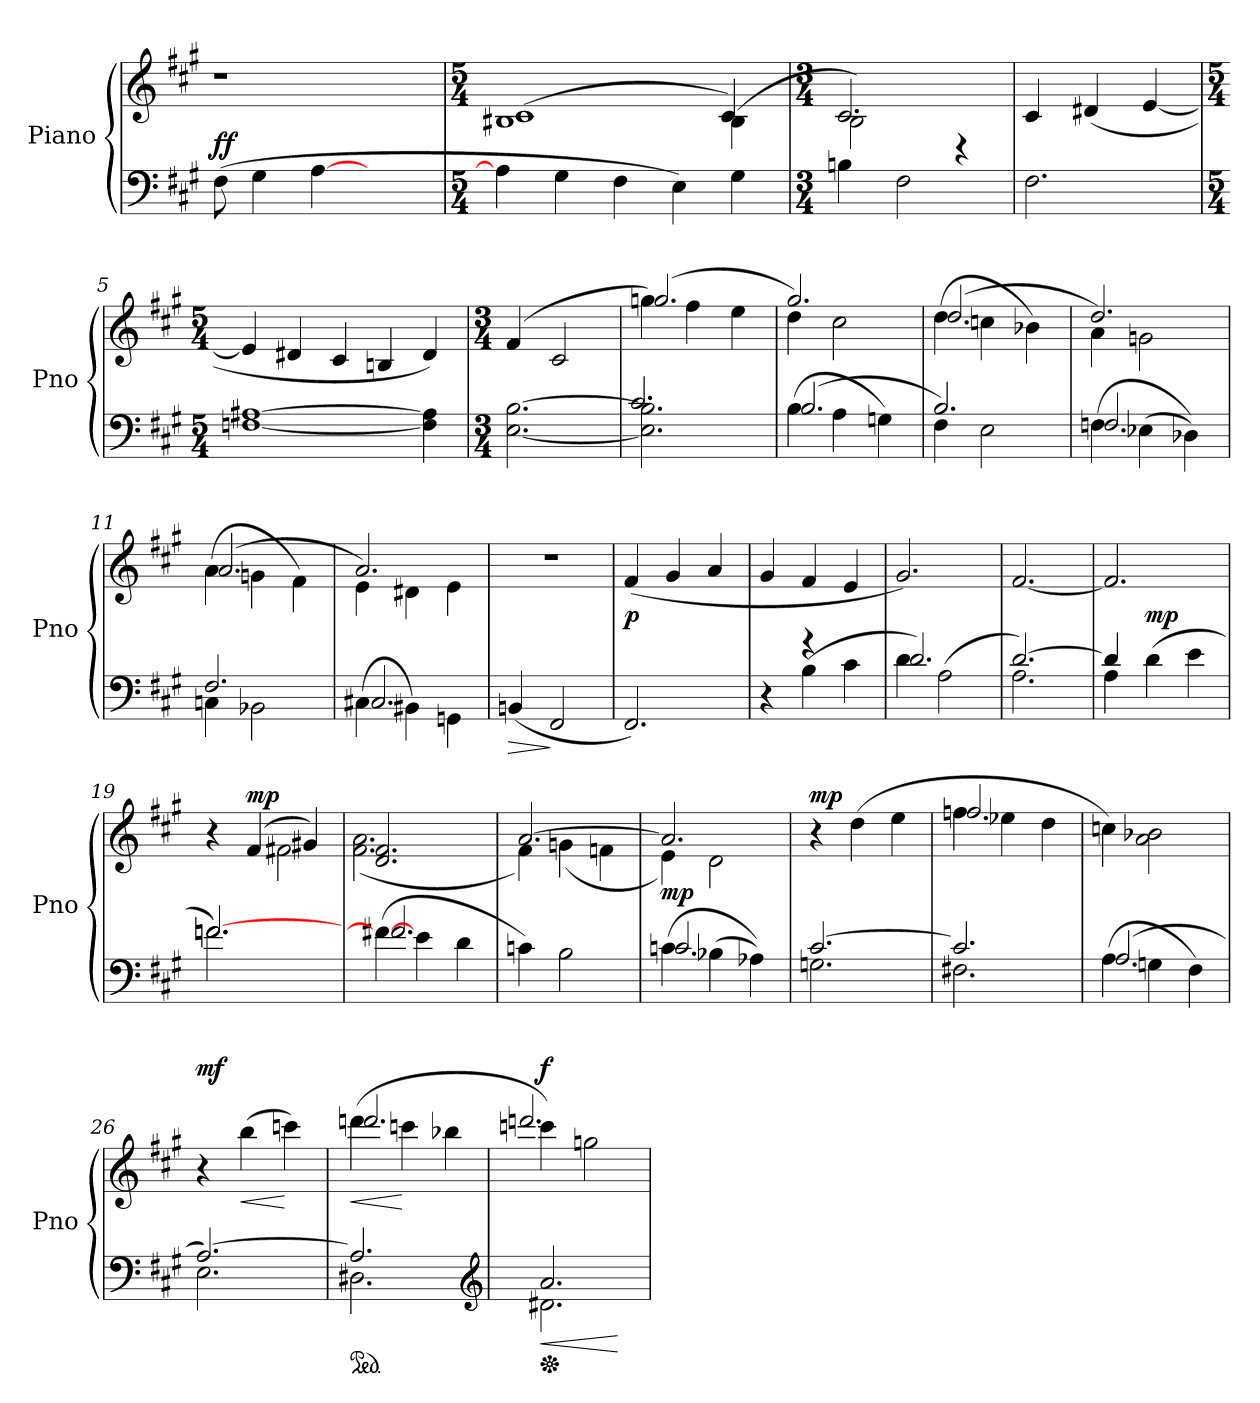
**kern	**dynam	**kern	**dynam
*part2	*part2	*part1	*part1
*staff2	*staff2	*staff1	*staff1
*I"Piano	*	*I"Piano	*
*I'Pno	*	*I'Pno	*
*clefF4	*	*clefG2	*
*k[f#c#g#]	*	*k[f#c#g#]	*
=1	=1	=1	=1
!	!LO:DY:a	!LO:N:vis=1	!
(8F#\	ff	1r	.
4G#\	.	.	.
[4A\	.	.	.
4.ryy	.	.	.
=2	=2	=2	=2
*M5/4	*	*M5/4	*
*	*	*^	*
4A\]	.	1B#X\	(1c#\	.
4G#\	.	.	.	.
4F#\	.	.	.	.
4E\)	.	.	.	.
4G#\	.	(4B#\	4c#/)	.
=3	=3	=3	=3	=3
*M3/4	*	*M3/4	*	*
4Bn\	.	2.c#/	2B\)	.
2F#\	.	.	.	.
.	.	.	4r	.
*	*	*v	*v	*
=4	=4	=4	=4
2.F#\	.	4c#/	.
.	.	(4d#X/	.
.	.	[4e/	.
=5	=5	=5	=5
*M5/4	*	*M5/4	*
[1Fn\ [1A#X\	.	4e/]	.
.	.	4d#X/	.
.	.	4c#/	.
.	.	4Bn/	.
4F\] 4A#\]	.	4d#/)	.
!!LO:LB:g=z
=6	=6	=6	=6
*M3/4	*	*M3/4	*
[2.E\ [2.B\	.	(4f#/	.
.	.	2c#/	.
=7	=7	=7	=7
*^	*	*^	*
2.E\] 2.B\]	2.c#/	.	4ggn\)	(2.gg/	.
.	.	.	4ff#\	.	.
.	.	.	4ee\	.	.
=8	=8	=8	=8	=8	=8
(4B\	(2.B/	.	2.gg#/	4dd\)	.
4A\	.	.	.	2cc#\	.
4Gn\)	.	.	.	.	.
=9	=9	=9	=9	=9	=9
2.B/	4F#\)	.	(4dd\	(2.dd/	.
.	2E\	.	4ccn\	.	.
.	.	.	4b-X\)	.	.
=10	=10	=10	=10	=10	=10
(4Fn\	2.F/	.	2.dd/	4a\)	.
(4E-X\	.	.	.	2gn\	.
4D-X\))	.	.	.	.	.
=11	=11	=11	=11	=11	=11
2.F#/	4Cn\	.	(4a\	(2.a/	.
.	2BB-X\	.	4gn\	.	.
.	.	.	4f#\)	.	.
=12	=12	=12	=12	=12	=12
(4C#X\	2.C#/	.	2.a/	4e\)	.
4BB#X\)	.	.	.	4d#X\	.
4GGn\	.	.	.	4e\	.
*v	*v	*	*	*	*
!!LO:LB:g=z
=13	=13	=13	=13	=13
!	!LO:HP:b	!LO:N:vis=1	!	!
*	*	*v	*v	*
(4BBn/	>	2.r	.
2FF#/	]	.	.
=14	=14	=14	=14
!	!LO:DY:a	!	!
2.FF#/)	p	(4f#/	.
.	.	4g#/	.
.	.	4a/	.
=15	=15	=15	=15
*^	*	*	*
4r	4ryy	.	4g#/	.
4r	(4B\	.	4f#/	.
4ryy	4c#\	.	4e/	.
=16	=16	=16	=16	=16
4d\	2.d/)	.	2.g#/)	.
(2A\	.	.	.	.
=17	=17	=17	=17	=17
[2.d/)	2.A\	.	[2.f#/	.
=18	=18	=18	=18	=18
4d/]	4A\	.	2.f#/]	.
!	!	!LO:DY:a	!	!
2ryy	(4d\	mp	.	.
.	4e\	.	.	.
=19	=19	=19	=19	=19
*	*	*	*^	*
[2.fn/	2.fn\)	.	4r	4ryy	.
!	!	!	!	!	!LO:DY:a
.	.	.	(4f#/	2f#X\	mp
.	.	.	4g#X/)	.	.
!!LO:LB:g=z	!!
=20	=20	=20	=20	=20	=20
(4f#X\_	2.f#/	.	2.d/ 2.f#/	(2.f#\ 2.a\	.
4e\	.	.	.	.	.
4d\	.	.	.	.	.
*v	*v	*	*	*	*
=21	=21	=21	=21	=21
4cn\)	.	[2.a/	4f#\)	.
2B\	.	.	(4gn\	.
.	.	.	4fn\	.
=22	=22	=22	=22	=22
*^	*	*	*	*
!	!	!LO:DY:a	!	!	!
(4cn\	2.c/	mp	2.a/]	4e\)	.
(4B-X\	.	.	.	2d\	.
4A-X\))	.	.	.	.	.
*	*	*	*v	*v	*
=23	=23	=23	=23	=23
!	!	!	!	!LO:DY:a
[2.c#/	2.Gn\	.	4r	mp
.	.	.	(4dd\	.
.	.	.	4ee\	.
=24	=24	=24	=24	=24
*	*	*	*^	*
2.c#/]	2.F#X\	.	4ffn\	2.ff/	.
.	.	.	4ee-X\	.	.
.	.	.	4dd\	.	.
*	*	*	*v	*v	*
=25	=25	=25	=25	=25
(4A\	(2.A/	.	4ccn\)	.
4Gn\	.	.	2a\ 2b-X\	.
4F#\)	.	.	.	.
=26	=26	=26	=26	=26
!	!	!	!	!LO:DY:a
[2.A/	2.E\)	.	4r	mf
!	!	!	!	!LO:HP:b
.	.	.	(4bb\	<
.	.	.	4cccn\)	[
!!LO:LB:g=z
=27	=27	=27	=27	=27
*ped	*	*	*	*
!	!	!	!	!LO:HP:b
*	*	*	*^	*
2.A/]	2.D#X\	.	(4dddn\	2.ddd/	<
.	.	.	4cccn\	.	[
.	.	.	4bb-X\	.	.
*clefG2	*	*	*	*	*
=28	=28	=28	=28	=28	=28
*Xped	*	*	*	*	*
!	!	!LO:HP:b	!	!	!LO:DY:a
2.a/	2.d#X\	<	4cccn\)	2.dddn/	f
.	.	.	2ggn\	.	.
*v	*v	*	*	*	*
*	*	*v	*v	*
.	[	.	.
=	=	=	=
*-	*-	*-	*-
